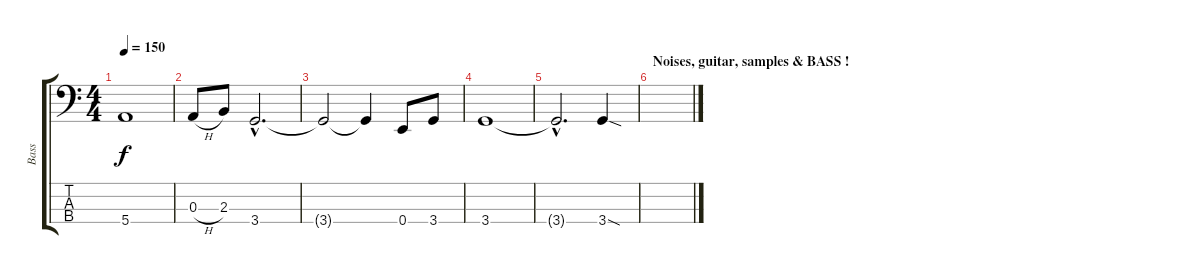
\track ("Bass" "Bass") {instrument electricbassfinger}
\staff {score tabs}
\tuning (G2 D2 A1 E1) {hide}
\ts (4 4)
\tempo 150
\clef f4
\ks c
5.4{t}.1{dy f} |
0.3{h}.8 2.3.8 3.4{hac}.2{d} |
3.4{t}.2 3.4{t}.4 0.4.8 3.4.8 |
3.4.1 |
3.4{hac t}.2{d} 3.4{sod}.4 |
\section ("" "Noises, guitar, samples & BASS !")
